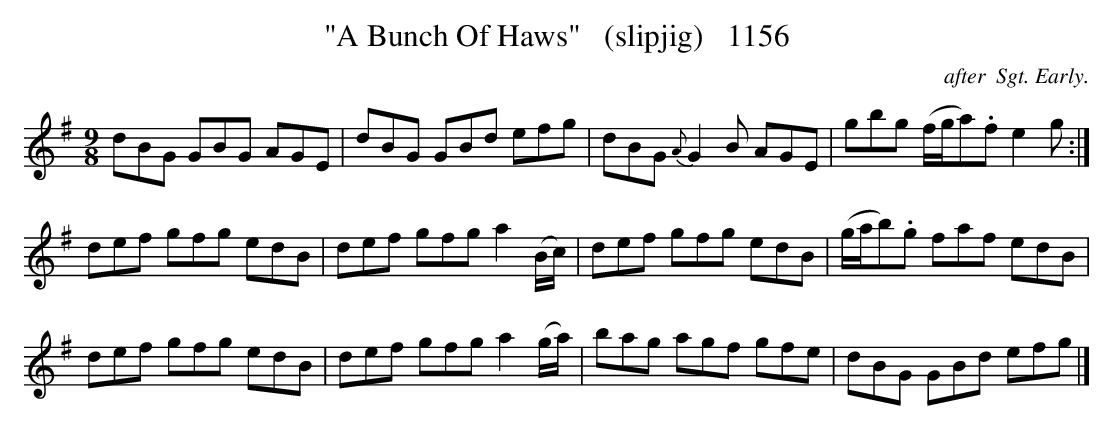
X:1
T:"A Bunch Of Haws"   (slipjig)   1156
C:after  Sgt. Early.
BRENNAN July 2003 (HTTP://WWW.SOSYOURMOM.COM)
M:9/8
L:1/8
K:G
dBG GBG AGE|dBG GBd efg|dBG {A}G2B AGE|gbg (f/2g/2a).f e2g:|
def gfg edB|def gfg a2(B/2c/2)|def gfg edB|(g/2a/2b).g faf edB|
def gfg edB|def gfg a2(g/2a/2)|bag agf gfe|dBG GBd efg|]
